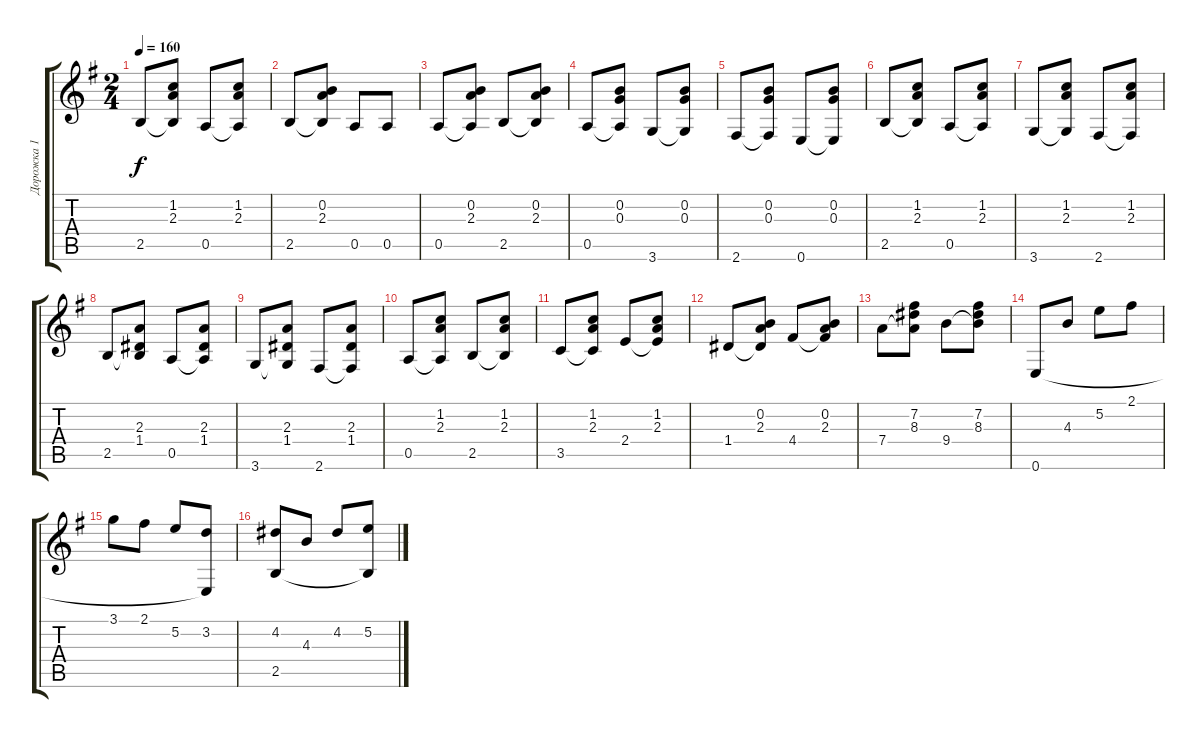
\track ("Дорожка 1" "Дорожка 1") {instrument acousticguitarnylon}
\staff {score tabs}
\tuning (E4 B3 G3 D3 A2 E2) {hide}
\ts (2 4)
\tempo 160
\clef g2
\ks eminor
2.5.8{dy f} (1.2 2.3 2.5{t}).8 0.5.8 (1.2 2.3 0.5{t}).8 |
2.5.8 (0.2 2.3 2.5{t}).8 0.5.8 0.5.8 |
0.5.8 (0.2 2.3 0.5{t}).8 2.5.8 (0.2 2.3 2.5{t}).8 |
0.5.8 (0.2 0.3 0.5{t}).8 3.6.8 (0.2 0.3 3.6{t}).8 |
2.6.8 (0.2 0.3 2.6{t}).8 0.6.8 (0.2 0.3 0.6{t}).8 |
2.5.8 (1.2 2.3 2.5{t}).8 0.5.8 (1.2 2.3 0.5{t}).8 |
3.6.8 (1.2 2.3 3.6{t}).8 2.6.8 (1.2 2.3 2.6{t}).8 |
2.5.8 (2.3 1.4 2.5{t}).8 0.5.8 (2.3 1.4 0.5{t}).8 |
3.6.8 (2.3 1.4 3.6{t}).8 2.6.8 (2.3 1.4 2.6{t}).8 |
0.5.8 (1.2 2.3 0.5{t}).8 2.5.8 (1.2 2.3 2.5{t}).8 |
3.5.8 (1.2 2.3 3.5{t}).8 2.4.8 (1.2 2.3 2.4{t}).8 |
1.4.8 (0.2 2.3 1.4{t}).8 4.4.8 (0.2 2.3 4.4{t}).8 |
7.4.8 (7.2 8.3 7.4{t}).8 9.4.8 (7.2 8.3 9.4{t}).8 |
0.6.8 4.3.8 5.2.8 2.1.8 |
3.1.8 2.1.8 5.2.8 (3.2 0.6{t}).8 |
(4.2 2.5).8 4.3.8 4.2.8 (5.2 2.5{t}).8
